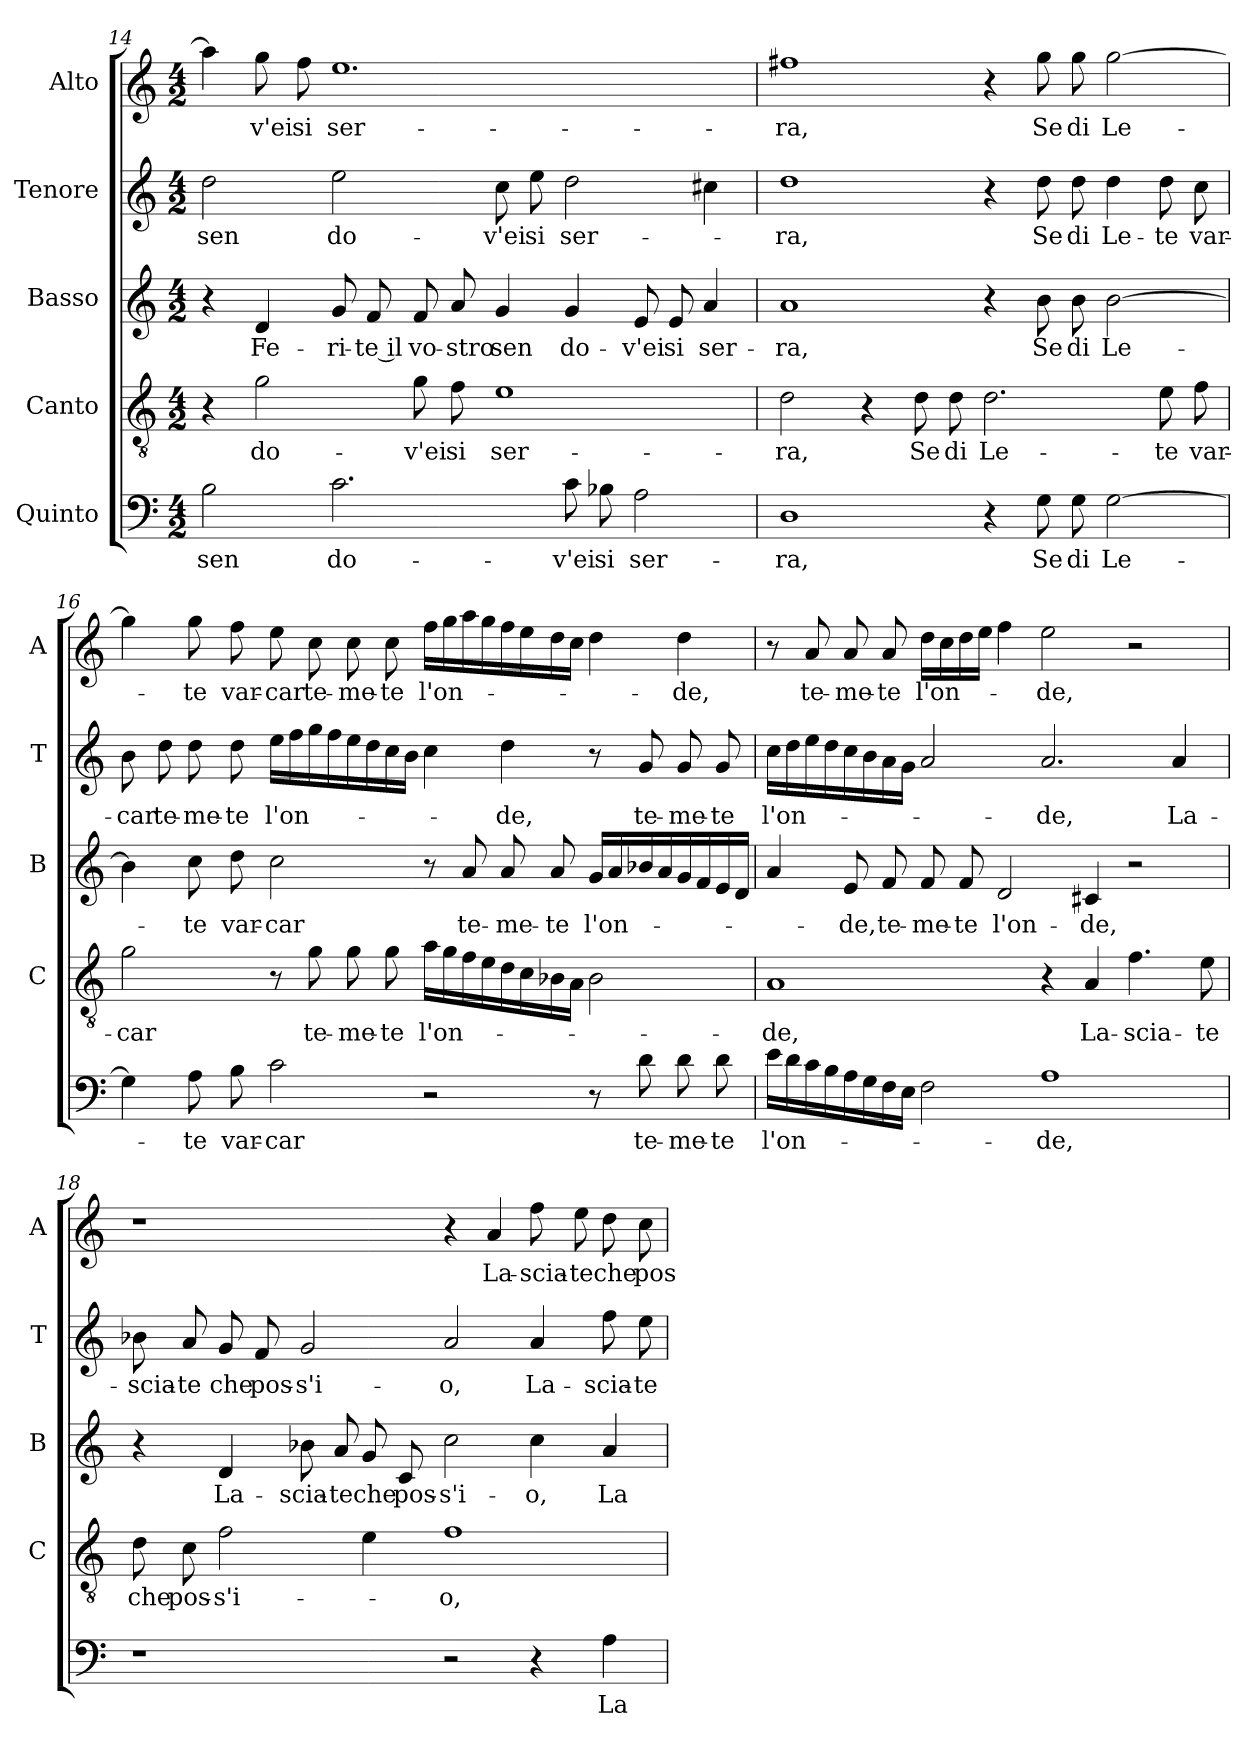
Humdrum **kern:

**kern	**text	**kern	**text	**kern	**text	**kern	**text	**kern	**text
*part5	*part5	*part4	*part4	*part3	*part3	*part2	*part2	*part1	*part1
*staff5	*staff5	*staff4	*staff4	*staff3	*staff3	*staff2	*staff2	*staff1	*staff1
*I"Quinto	*	*I"Canto	*	*I"Basso	*	*I"Tenore	*	*I"Alto	*
*	*	*I'C	*	*I'B	*	*I'T	*	*I'A	*
!!LO:LB:g=z
*clefF4	*	*clefGv2	*	*clefG2	*	*clefG2	*	*clefG2	*
*M4/2	*	*M4/2	*	*M4/2	*	*M4/2	*	*M4/2	*
=14	=14	=14	=14	=14	=14	=14	=14	=14	=14
!	!LO:LY:b	!	!	!	!	!	!LO:LY:b	!	!
2B\	sen	4r	.	4r	.	2dd\	sen	4aa\]	.
!	!	!	!LO:LY:b	!	!LO:LY:b	!	!	!	!LO:LY:b
.	.	2g\	do-	4d/	Fe-	.	.	8gg\	-v'ei
!	!	!	!	!	!	!	!	!	!LO:LY:b
.	.	.	.	.	.	.	.	8ff\	si
!	!LO:LY:b	!	!	!	!LO:LY:b	!	!LO:LY:b	!	!LO:LY:b
2.c\	do-	.	.	8g/	-ri-	2ee\	do-	1.ee	ser-
!	!	!	!	!	!LO:LY:b	!	!	!	!
.	.	.	.	8f/	te il	.	.	.	.
!	!	!	!LO:LY:b	!	!LO:LY:b	!	!	!	!
.	.	8g\	-v'ei	8f/	vo-	.	.	.	.
!	!	!	!LO:LY:b	!	!LO:LY:b	!	!	!	!
.	.	8f\	si	8a/	-stro	.	.	.	.
!	!	!	!LO:LY:b	!	!LO:LY:b	!	!LO:LY:b	!	!
.	.	1e	ser-	4g/	sen	8cc\	-v'ei	.	.
!	!	!	!	!	!	!	!LO:LY:b	!	!
.	.	.	.	.	.	8ee\	si	.	.
!	!LO:LY:b	!	!	!	!LO:LY:b	!	!LO:LY:b	!	!
8c\	-v'ei	.	.	4g/	do-	2dd\	ser-	.	.
!	!LO:LY:b	!	!	!	!	!	!	!	!
8B-X\	si	.	.	.	.	.	.	.	.
!	!LO:LY:b	!	!	!	!LO:LY:b	!	!	!	!
2A\	ser-	.	.	8e/	-v'ei	.	.	.	.
!	!	!	!	!	!LO:LY:b	!	!	!	!
.	.	.	.	8e/	si	.	.	.	.
!	!	!	!	!	!LO:LY:b	!	!	!	!
.	.	.	.	4a/	ser-	4cc#X\	.	.	.
=15	=15	=15	=15	=15	=15	=15	=15	=15	=15
!	!LO:LY:b	!	!LO:LY:b	!	!LO:LY:b	!	!LO:LY:b	!	!LO:LY:b
1D	-ra,	2d\	-ra,	1a	-ra,	1dd	-ra,	1ff#X	-ra,
.	.	4r	.	.	.	.	.	.	.
!	!	!	!LO:LY:b	!	!	!	!	!	!
.	.	8d\	Se	.	.	.	.	.	.
!	!	!	!LO:LY:b	!	!	!	!	!	!
.	.	8d\	di	.	.	.	.	.	.
!	!	!	!LO:LY:b	!	!	!	!	!	!
4r	.	2.d\	Le-	4r	.	4r	.	4r	.
!	!LO:LY:b	!	!	!	!LO:LY:b	!	!LO:LY:b	!	!LO:LY:b
8G\	Se	.	.	8b\	Se	8dd\	Se	8gg\	Se
!	!LO:LY:b	!	!	!	!LO:LY:b	!	!LO:LY:b	!	!LO:LY:b
8G\	di	.	.	8b\	di	8dd\	di	8gg\	di
!	!LO:LY:b	!	!	!	!LO:LY:b	!	!LO:LY:b	!	!LO:LY:b
[2G\	Le-	.	.	[2b\	Le-	4dd\	Le-	[2gg\	Le-
!	!	!	!LO:LY:b	!	!	!	!LO:LY:b	!	!
.	.	8e\	-te	.	.	8dd\	-te	.	.
!	!	!	!LO:LY:b	!	!	!	!LO:LY:b	!	!
.	.	8f\	var-	.	.	8cc\	var-	.	.
!!LO:LB:g=z
=16	=16	=16	=16	=16	=16	=16	=16	=16	=16
!	!	!	!LO:LY:b	!	!	!	!LO:LY:b	!	!
4G\]	.	2g\	-car	4b\]	.	8b\	-car	4gg\]	.
!	!	!	!	!	!	!	!LO:LY:b	!	!
.	.	.	.	.	.	8dd\	te-	.	.
!	!LO:LY:b	!	!	!	!LO:LY:b	!	!LO:LY:b	!	!LO:LY:b
8A\	-te	.	.	8cc\	-te	8dd\	-me-	8gg\	-te
!	!LO:LY:b	!	!	!	!LO:LY:b	!	!LO:LY:b	!	!LO:LY:b
8B\	var-	.	.	8dd\	var-	8dd\	-te	8ff\	var-
!	!LO:LY:b	!	!	!	!LO:LY:b	!	!LO:LY:b	!	!LO:LY:b
2c\	-car	8r	.	2cc\	-car	16eeLL	l'on-	8ee\	-car
.	.	.	.	.	.	16ff	.	.	.
!	!	!	!LO:LY:b	!	!	!	!	!	!LO:LY:b
.	.	8g\	te-	.	.	16gg	.	8cc\	te-
.	.	.	.	.	.	16ff	.	.	.
!	!	!	!LO:LY:b	!	!	!	!	!	!LO:LY:b
.	.	8g\	-me-	.	.	16ee	.	8cc\	-me-
.	.	.	.	.	.	16dd	.	.	.
!	!	!	!LO:LY:b	!	!	!	!	!	!LO:LY:b
.	.	8g\	-te	.	.	16cc	.	8cc\	-te
.	.	.	.	.	.	16bJJ	.	.	.
!	!	!	!LO:LY:b	!	!	!	!	!	!LO:LY:b
2r	.	16aLL	l'on-	8r	.	4cc\	.	16ffLL	l'on-
.	.	16g	.	.	.	.	.	16gg	.
!	!	!	!	!	!LO:LY:b	!	!	!	!
.	.	16f	.	8a/	te-	.	.	16aa	.
.	.	16e	.	.	.	.	.	16gg	.
!	!	!	!	!	!LO:LY:b	!	!LO:LY:b	!	!
.	.	16d	.	8a/	-me-	4dd\	-de,	16ff	.
.	.	16c	.	.	.	.	.	16ee	.
!	!	!	!	!	!LO:LY:b	!	!	!	!
.	.	16B-X	.	8a/	-te	.	.	16dd	.
.	.	16AJJ	.	.	.	.	.	16ccJJ	.
!	!	!	!	!	!LO:LY:b	!	!	!	!
8r	.	2B-\	.	16gLL	l'on-	8r	.	4dd\	.
.	.	.	.	16a	.	.	.	.	.
!	!LO:LY:b	!	!	!	!	!	!LO:LY:b	!	!
8d\	te-	.	.	16b-X	.	8g/	te-	.	.
.	.	.	.	16a	.	.	.	.	.
!	!LO:LY:b	!	!	!	!	!	!LO:LY:b	!	!LO:LY:b
8d\	-me-	.	.	16g	.	8g/	-me-	4dd\	-de,
.	.	.	.	16f	.	.	.	.	.
!	!LO:LY:b	!	!	!	!	!	!LO:LY:b	!	!
8d\	-te	.	.	16e	.	8g/	-te	.	.
.	.	.	.	16dJJ	.	.	.	.	.
=17	=17	=17	=17	=17	=17	=17	=17	=17	=17
!	!LO:LY:b	!	!LO:LY:b	!	!	!	!LO:LY:b	!	!
16eLL	l'on-	1A	-de,	4a/	.	16ccLL	l'on-	8r	.
16d	.	.	.	.	.	16dd	.	.	.
!	!	!	!	!	!	!	!	!	!LO:LY:b
16c	.	.	.	.	.	16ee	.	8a/	te-
16B	.	.	.	.	.	16dd	.	.	.
!	!	!	!	!	!LO:LY:b	!	!	!	!LO:LY:b
16A	.	.	.	8e/	-de,	16cc	.	8a/	-me-
16G	.	.	.	.	.	16b	.	.	.
!	!	!	!	!	!LO:LY:b	!	!	!	!LO:LY:b
16F	.	.	.	8f/	te-	16a	.	8a/	-te
16EJJ	.	.	.	.	.	16gJJ	.	.	.
!	!	!	!	!	!LO:LY:b	!	!	!	!LO:LY:b
2F\	.	.	.	8f/	-me-	2a/	.	16ddLL	l'on-
.	.	.	.	.	.	.	.	16cc	.
!	!	!	!	!	!LO:LY:b	!	!	!	!
.	.	.	.	8f/	-te	.	.	16dd	.
.	.	.	.	.	.	.	.	16eeJJ	.
!	!	!	!	!	!LO:LY:b	!	!	!	!
.	.	.	.	2d/	l'on-	.	.	4ff\	.
!	!LO:LY:b	!	!	!	!	!	!LO:LY:b	!	!LO:LY:b
1A	-de,	4r	.	.	.	2.a/	-de,	2ee\	-de,
!	!	!	!LO:LY:b	!	!LO:LY:b	!	!	!	!
.	.	4A/	La-	4c#X/	-de,	.	.	.	.
!	!	!	!LO:LY:b	!	!	!	!	!	!
.	.	4.f\	-scia-	2r	.	.	.	2r	.
!	!	!	!	!	!	!	!LO:LY:b	!	!
.	.	.	.	.	.	4a/	La-	.	.
!	!	!	!LO:LY:b	!	!	!	!	!	!
.	.	8e\	-te	.	.	.	.	.	.
!!LO:PB:g=z
=18	=18	=18	=18	=18	=18	=18	=18	=18	=18
!	!	!	!LO:LY:b	!	!	!	!LO:LY:b	!	!
1r	.	8d\	che	4r	.	8b-X\	-scia-	1r	.
!	!	!	!LO:LY:b	!	!	!	!LO:LY:b	!	!
.	.	8c\	pos-	.	.	8a/	-te	.	.
!	!	!	!LO:LY:b	!	!LO:LY:b	!	!LO:LY:b	!	!
.	.	2f\	-s'i-	4d/	La-	8g/	che	.	.
!	!	!	!	!	!	!	!LO:LY:b	!	!
.	.	.	.	.	.	8f/	pos-	.	.
!	!	!	!	!	!LO:LY:b	!	!LO:LY:b	!	!
.	.	.	.	8b-X\	-scia-	2g/	-s'i-	.	.
!	!	!	!	!	!LO:LY:b	!	!	!	!
.	.	.	.	8a/	-te	.	.	.	.
!	!	!	!	!	!LO:LY:b	!	!	!	!
.	.	4e\	.	8g/	che	.	.	.	.
!	!	!	!	!	!LO:LY:b	!	!	!	!
.	.	.	.	8c/	pos-	.	.	.	.
!	!	!	!LO:LY:b	!	!LO:LY:b	!	!LO:LY:b	!	!
2r	.	1f	-o,	2cc\	-s'i-	2a/	-o,	4r	.
!	!	!	!	!	!	!	!	!	!LO:LY:b
.	.	.	.	.	.	.	.	4a/	La-
!	!	!	!	!	!LO:LY:b	!	!LO:LY:b	!	!LO:LY:b
4r	.	.	.	4cc\	-o,	4a/	La-	8ff\	-scia-
!	!	!	!	!	!	!	!	!	!LO:LY:b
.	.	.	.	.	.	.	.	8ee\	-te
!	!LO:LY:b	!	!	!	!LO:LY:b	!	!LO:LY:b	!	!LO:LY:b
4A\	La-	.	.	4a/	La-	8ff\	-scia-	8dd\	che
!	!	!	!	!	!	!	!LO:LY:b	!	!LO:LY:b
.	.	.	.	.	.	8ee\	-te	8cc\	pos-
=	=	=	=	=	=	=	=	=	=
*-	*-	*-	*-	*-	*-	*-	*-	*-	*-
